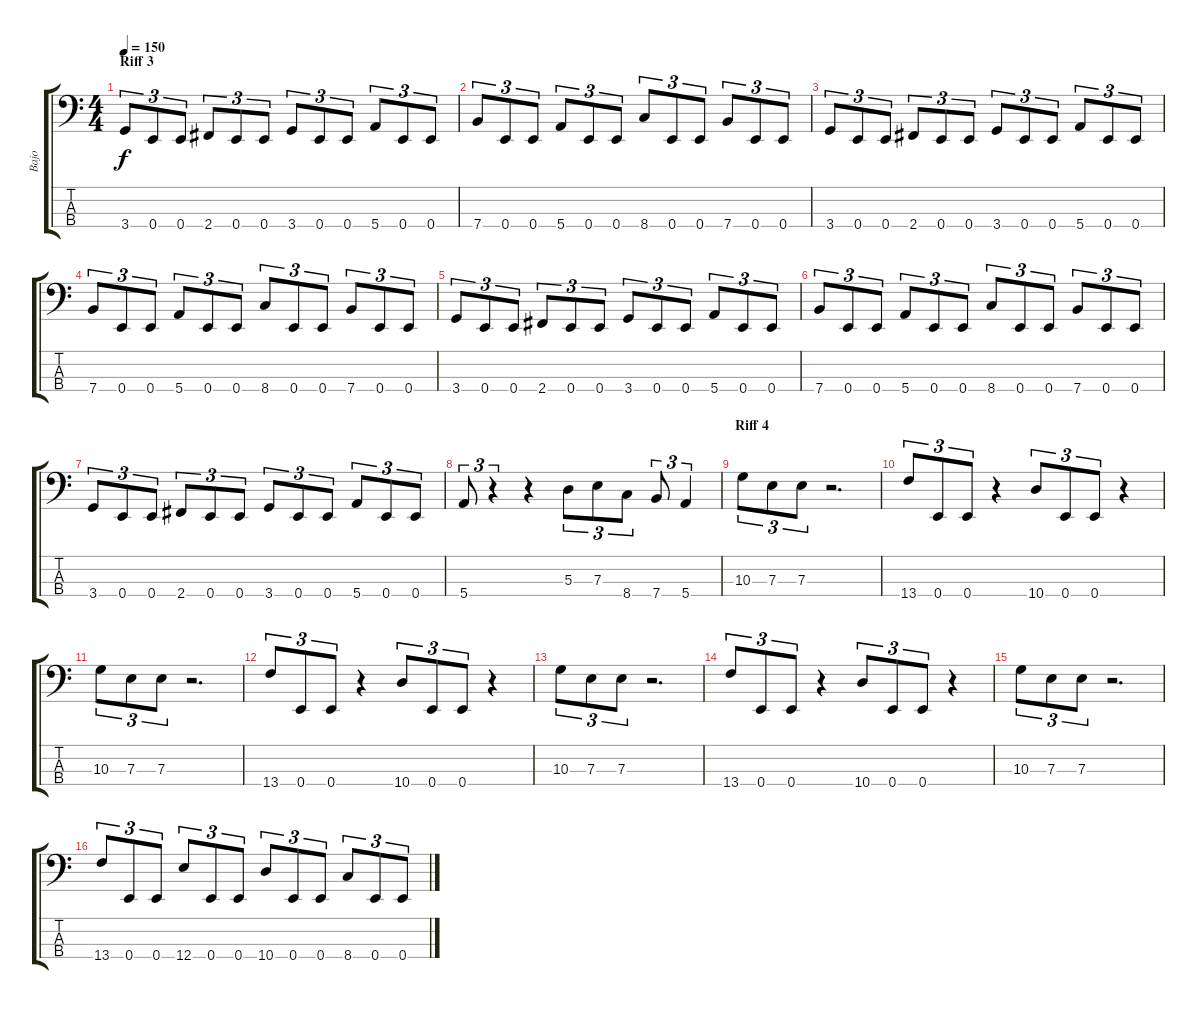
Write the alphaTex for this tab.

\track ("Bajo" "Bajo") {instrument electricbassfinger}
\staff {score tabs}
\tuning (G2 D2 A1 E1) {hide}
\ts (4 4)
\section ("" "Riff 3")
\tempo 150
\clef f4
\ks c
3.4.8{tu (3 2) dy f} 0.4.8{tu (3 2)} 0.4.8{tu (3 2)} 2.4.8{tu (3 2)} 0.4.8{tu (3 2)} 0.4.8{tu (3 2)} 3.4.8{tu (3 2)} 0.4.8{tu (3 2)} 0.4.8{tu (3 2)} 5.4.8{tu (3 2)} 0.4.8{tu (3 2)} 0.4.8{tu (3 2)} |
7.4.8{tu (3 2)} 0.4.8{tu (3 2)} 0.4.8{tu (3 2)} 5.4.8{tu (3 2)} 0.4.8{tu (3 2)} 0.4.8{tu (3 2)} 8.4.8{tu (3 2)} 0.4.8{tu (3 2)} 0.4.8{tu (3 2)} 7.4.8{tu (3 2)} 0.4.8{tu (3 2)} 0.4.8{tu (3 2)} |
3.4.8{tu (3 2)} 0.4.8{tu (3 2)} 0.4.8{tu (3 2)} 2.4.8{tu (3 2)} 0.4.8{tu (3 2)} 0.4.8{tu (3 2)} 3.4.8{tu (3 2)} 0.4.8{tu (3 2)} 0.4.8{tu (3 2)} 5.4.8{tu (3 2)} 0.4.8{tu (3 2)} 0.4.8{tu (3 2)} |
7.4.8{tu (3 2)} 0.4.8{tu (3 2)} 0.4.8{tu (3 2)} 5.4.8{tu (3 2)} 0.4.8{tu (3 2)} 0.4.8{tu (3 2)} 8.4.8{tu (3 2)} 0.4.8{tu (3 2)} 0.4.8{tu (3 2)} 7.4.8{tu (3 2)} 0.4.8{tu (3 2)} 0.4.8{tu (3 2)} |
3.4.8{tu (3 2)} 0.4.8{tu (3 2)} 0.4.8{tu (3 2)} 2.4.8{tu (3 2)} 0.4.8{tu (3 2)} 0.4.8{tu (3 2)} 3.4.8{tu (3 2)} 0.4.8{tu (3 2)} 0.4.8{tu (3 2)} 5.4.8{tu (3 2)} 0.4.8{tu (3 2)} 0.4.8{tu (3 2)} |
7.4.8{tu (3 2)} 0.4.8{tu (3 2)} 0.4.8{tu (3 2)} 5.4.8{tu (3 2)} 0.4.8{tu (3 2)} 0.4.8{tu (3 2)} 8.4.8{tu (3 2)} 0.4.8{tu (3 2)} 0.4.8{tu (3 2)} 7.4.8{tu (3 2)} 0.4.8{tu (3 2)} 0.4.8{tu (3 2)} |
3.4.8{tu (3 2)} 0.4.8{tu (3 2)} 0.4.8{tu (3 2)} 2.4.8{tu (3 2)} 0.4.8{tu (3 2)} 0.4.8{tu (3 2)} 3.4.8{tu (3 2)} 0.4.8{tu (3 2)} 0.4.8{tu (3 2)} 5.4.8{tu (3 2)} 0.4.8{tu (3 2)} 0.4.8{tu (3 2)} |
5.4.8{tu (3 2)} r.4{tu (3 2)} r.4 5.3.8{tu (3 2)} 7.3.8{tu (3 2)} 8.4.8{tu (3 2)} 7.4.8{tu (3 2)} 5.4.4{tu (3 2)} |
\section ("" "Riff 4")
10.3.8{tu (3 2)} 7.3.8{tu (3 2)} 7.3.8{tu (3 2)} r.2{d} |
13.4.8{tu (3 2)} 0.4.8{tu (3 2)} 0.4.8{tu (3 2)} r.4 10.4.8{tu (3 2)} 0.4.8{tu (3 2)} 0.4.8{tu (3 2)} r.4 |
10.3.8{tu (3 2)} 7.3.8{tu (3 2)} 7.3.8{tu (3 2)} r.2{d} |
13.4.8{tu (3 2)} 0.4.8{tu (3 2)} 0.4.8{tu (3 2)} r.4 10.4.8{tu (3 2)} 0.4.8{tu (3 2)} 0.4.8{tu (3 2)} r.4 |
10.3.8{tu (3 2)} 7.3.8{tu (3 2)} 7.3.8{tu (3 2)} r.2{d} |
13.4.8{tu (3 2)} 0.4.8{tu (3 2)} 0.4.8{tu (3 2)} r.4 10.4.8{tu (3 2)} 0.4.8{tu (3 2)} 0.4.8{tu (3 2)} r.4 |
10.3.8{tu (3 2)} 7.3.8{tu (3 2)} 7.3.8{tu (3 2)} r.2{d} |
13.4.8{tu (3 2)} 0.4.8{tu (3 2)} 0.4.8{tu (3 2)} 12.4.8{tu (3 2)} 0.4.8{tu (3 2)} 0.4.8{tu (3 2)} 10.4.8{tu (3 2)} 0.4.8{tu (3 2)} 0.4.8{tu (3 2)} 8.4.8{tu (3 2)} 0.4.8{tu (3 2)} 0.4.8{tu (3 2)}
